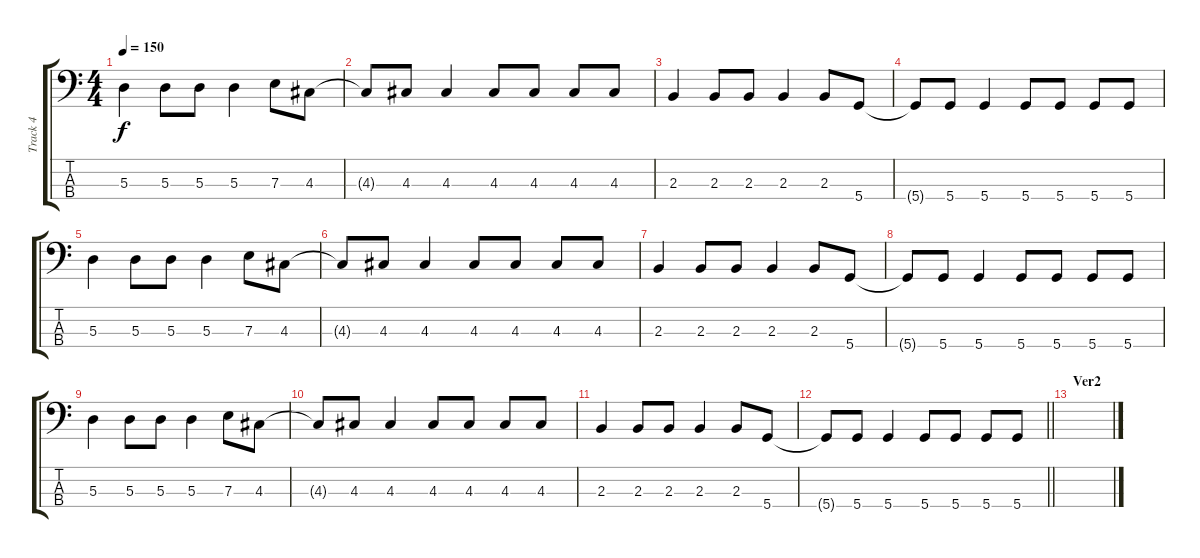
\track ("Track 4" "Track 4") {instrument electricbassfinger}
\staff {score tabs}
\tuning (G2 D2 A1 D1) {hide}
\ts (4 4)
\tempo 150
\clef f4
\ks c
5.3.4{dy f} 5.3.8 5.3.8 5.3.4 7.3.8 4.3.8 |
4.3{t}.8 4.3.8 4.3.4 4.3.8 4.3.8 4.3.8 4.3.8 |
2.3.4 2.3.8 2.3.8 2.3.4 2.3.8 5.4.8 |
5.4{t}.8 5.4.8 5.4.4 5.4.8 5.4.8 5.4.8 5.4.8 |
5.3.4 5.3.8 5.3.8 5.3.4 7.3.8 4.3.8 |
4.3{t}.8 4.3.8 4.3.4 4.3.8 4.3.8 4.3.8 4.3.8 |
2.3.4 2.3.8 2.3.8 2.3.4 2.3.8 5.4.8 |
5.4{t}.8 5.4.8 5.4.4 5.4.8 5.4.8 5.4.8 5.4.8 |
5.3.4 5.3.8 5.3.8 5.3.4 7.3.8 4.3.8 |
4.3{t}.8 4.3.8 4.3.4 4.3.8 4.3.8 4.3.8 4.3.8 |
2.3.4 2.3.8 2.3.8 2.3.4 2.3.8 5.4.8 |
\barLineRight lightlight
5.4{t}.8 5.4.8 5.4.4 5.4.8 5.4.8 5.4.8 5.4.8 |
\section ("" "Ver2")
